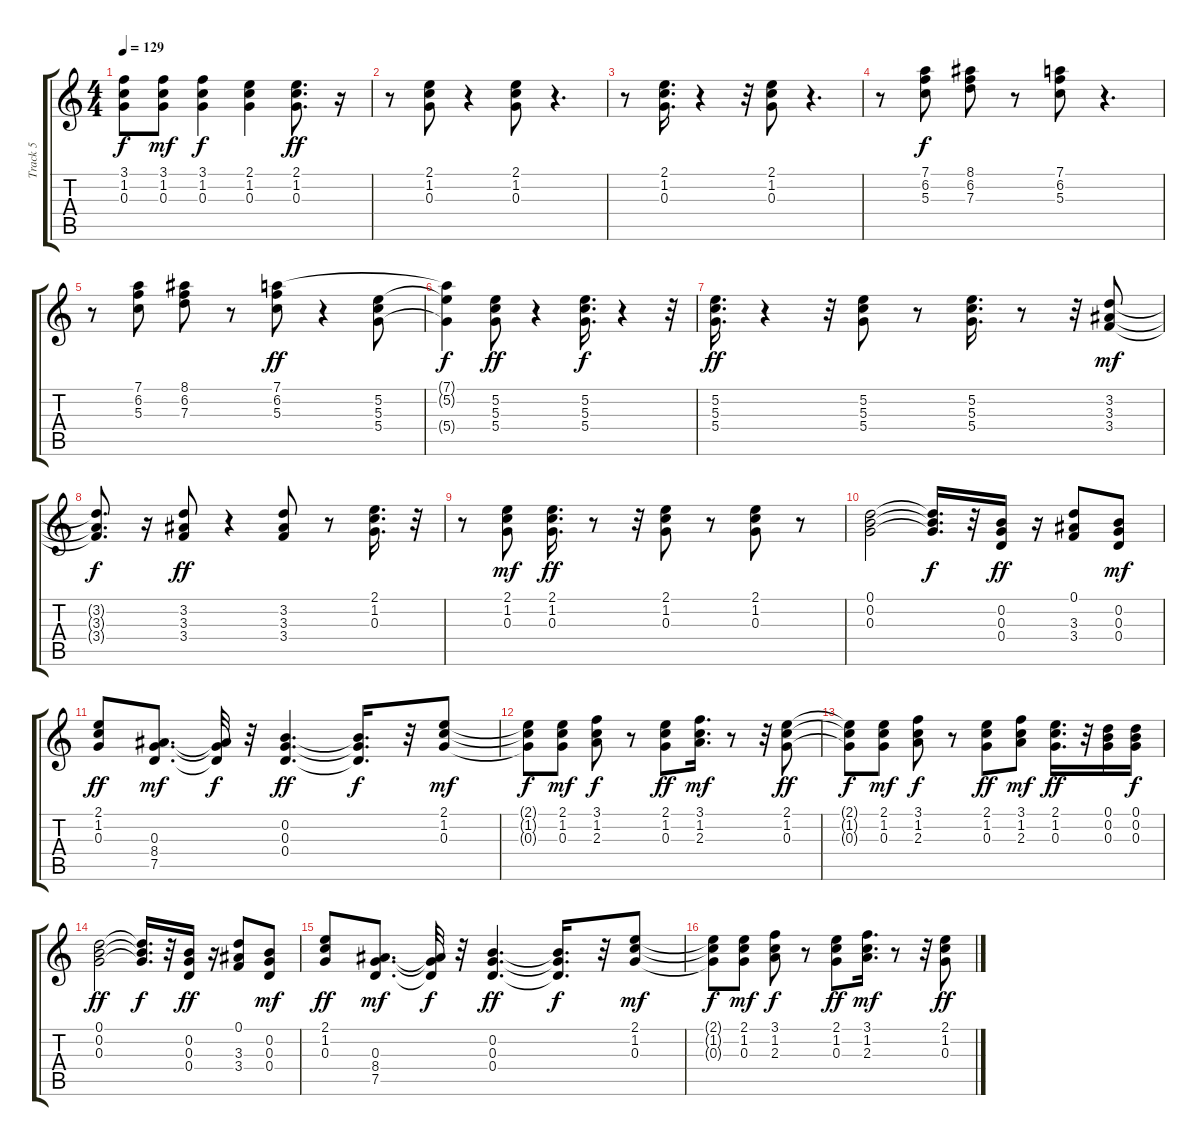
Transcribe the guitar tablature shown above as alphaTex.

\track ("Track 5" "Track 5") {instrument acousticguitarsteel}
\staff {score tabs}
\tuning (D4 B3 G3 D3 G2 D2) {hide}
\ts (4 4)
\tempo 129
\clef g2
\ks c
(3.1{t} 1.2{t} 0.3{t}).8{dy f} (3.1 1.2 0.3).8{dy mf} (3.1 1.2 0.3).4{dy f} (2.1 1.2 0.3).4 (2.1 1.2 0.3).8{d dy ff} r.16 |
r.8 (2.1 1.2 0.3).8 r.4 (2.1 1.2 0.3).8 r.4{d} |
r.8 (2.1 1.2 0.3).16{d} r.4 r.32 (2.1 1.2 0.3).8 r.4{d} |
r.8 (7.1 6.2 5.3).8{dy f} (8.1 6.2 7.3).8 r.8 (7.1 6.2 5.3).8 r.4{d} |
r.8 (7.1 6.2 5.3).8 (8.1 6.2 7.3).8 r.8 (7.1 6.2 5.3).8{dy ff} r.4 (5.2 5.3 5.4).8 |
(7.1{t} 5.2{t} 5.4{t}).4{dy f} (5.2 5.3 5.4).8{dy ff} r.4 (5.2 5.3 5.4).16{d dy f} r.4 r.32 |
(5.2 5.3 5.4).16{d dy ff} r.4 r.32 (5.2 5.3 5.4).8 r.8 (5.2 5.3 5.4).16{d} r.8 r.32 (3.2 3.3 3.4).8{dy mf} |
(3.2{t} 3.3{t} 3.4{t}).8{d dy f} r.16 (3.2 3.3 3.4).8{dy ff} r.4 (3.2 3.3 3.4).8 r.8 (2.1 1.2 0.3).16{d} r.32 |
r.8 (2.1 1.2 0.3).8{dy mf} (2.1 1.2 0.3).16{d dy ff} r.8 r.32 (2.1 1.2 0.3).8 r.8 (2.1 1.2 0.3).8 r.8 |
(0.1 0.2 0.3).2 (0.1{t} 0.2{t} 0.3{t}).16{d dy f} r.32 (0.2 0.3 0.4).16{dy ff} r.16 (0.1 3.3 3.4).8 (0.2 0.3 0.4).8{dy mf} |
(2.1 1.2 0.3).8{dy ff} (0.3 8.4 7.5).8{d dy mf} (0.3{t} 8.4{t} 7.5{t}).32{dy f} r.32 (0.2 0.3 0.4).4{d dy ff} (0.2{t} 0.3{t} 0.4{t}).16{d dy f} r.32 (2.1 1.2 0.3).8{dy mf} |
(2.1{t} 1.2{t} 0.3{t}).8{dy f} (2.1 1.2 0.3).8{dy mf} (3.1 1.2 2.3).8{dy f} r.8 (2.1 1.2 0.3).8{dy ff} (3.1 1.2 2.3).16{d dy mf} r.8 r.32 (2.1 1.2 0.3).8{dy ff} |
(2.1{t} 1.2{t} 0.3{t}).8{dy f} (2.1 1.2 0.3).8{dy mf} (3.1 1.2 2.3).8{dy f} r.8 (2.1 1.2 0.3).8{dy ff} (3.1 1.2 2.3).8{dy mf} (2.1 1.2 0.3).16{d dy ff} r.32 (0.1 0.2 0.3).16 (0.1 0.2 0.3).16{dy f} |
(0.1 0.2 0.3).2{dy ff} (0.1{t} 0.2{t} 0.3{t}).16{d dy f} r.32 (0.2 0.3 0.4).16{dy ff} r.16 (0.1 3.3 3.4).8 (0.2 0.3 0.4).8{dy mf} |
(2.1 1.2 0.3).8{dy ff} (0.3 8.4 7.5).8{d dy mf} (0.3{t} 8.4{t} 7.5{t}).32{dy f} r.32 (0.2 0.3 0.4).4{d dy ff} (0.2{t} 0.3{t} 0.4{t}).16{d dy f} r.32 (2.1 1.2 0.3).8{dy mf} |
(2.1{t} 1.2{t} 0.3{t}).8{dy f} (2.1 1.2 0.3).8{dy mf} (3.1 1.2 2.3).8{dy f} r.8 (2.1 1.2 0.3).8{dy ff} (3.1 1.2 2.3).16{d dy mf} r.8 r.32 (2.1 1.2 0.3).8{dy ff}
